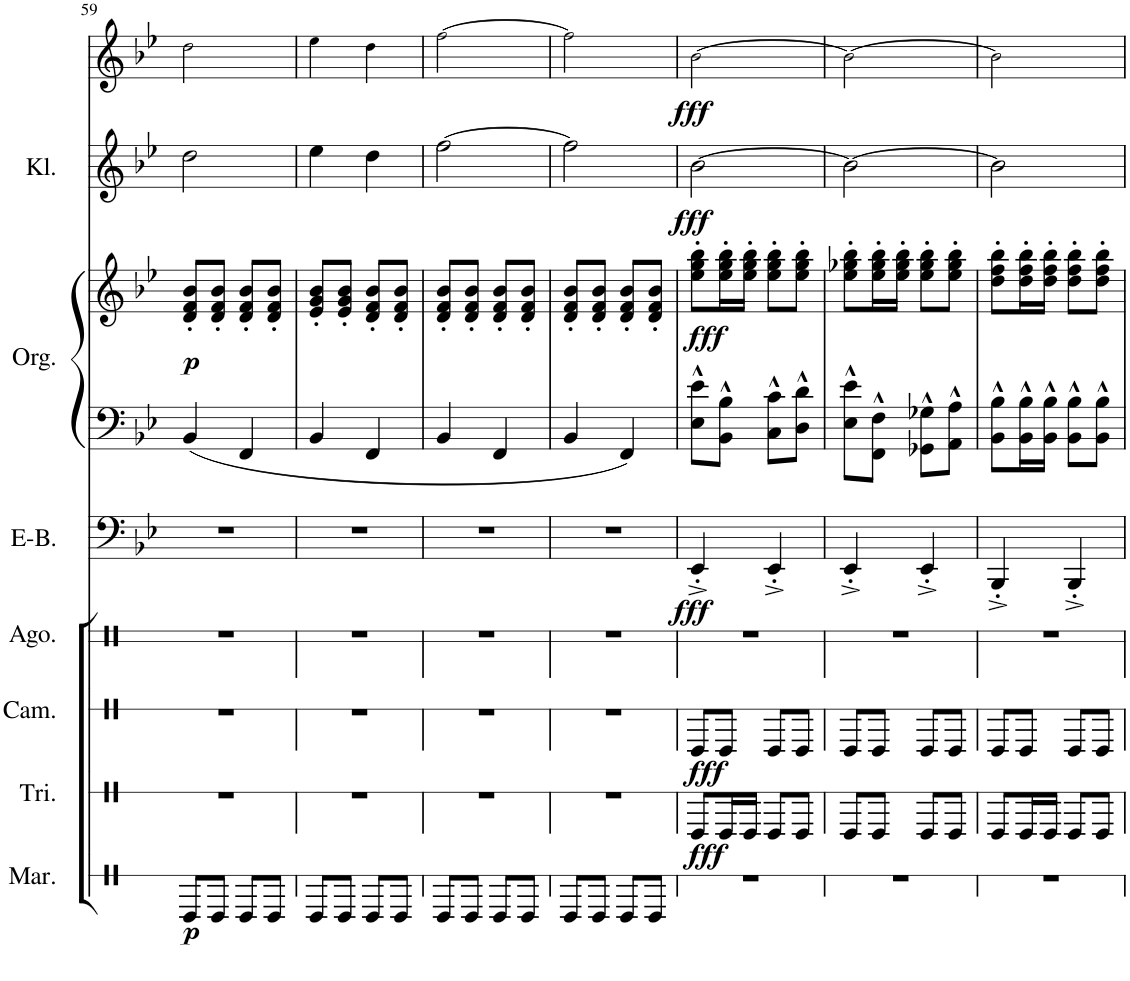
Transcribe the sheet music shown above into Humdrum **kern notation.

**kern	**dynam	**kern	**dynam	**kern	**dynam	**kern	**kern	**dynam	**kern	**kern	**dynam	**kern	**dynam	**kern	**dynam
*part8	*part8	*part7	*part7	*part6	*part6	*part5	*part4	*part4	*part3	*part3	*part3	*part2	*part2	*part1	*part1
*staff9	*staff9	*staff8	*staff8	*staff7	*staff7	*staff6	*staff5	*staff5	*staff4	*staff3	*staff3/4	*staff2	*staff2	*staff1	*staff1
*I"Maracas	*	*I"Triangel	*	*I"Campana/Cowbell	*	*I"Agogo	*I"E-Bass	*	*I"Orgel	*	*	*I"Klarinette	*	*I"[Voice]	*
*I'Mar.	*	*I'Tri.	*	*I'Cam.	*	*I'Ago.	*I'E-B.	*	*I'Org.	*	*	*I'Kl.	*	*I'V	*
!!LO:PB:g=z
*clefX	*	*clefX	*	*clefX	*	*clefX	*clefF4	*	*clefF4	*clefG2	*	*clefG2	*	*clefG2	*
*	*	*	*	*	*	*	*	*	*	*	*	*Trd1c2	*	*	*
*k[]	*	*k[]	*	*k[]	*	*k[]	*k[b-e-]	*	*k[b-e-]	*k[b-e-]	*	*k[b-e-]	*	*k[b-e-]	*
*	*	*	*	*	*	*	*B-:	*	*B-:	*B-:	*	*B-:	*	*B-:	*
*M2/4	*	*M2/4	*	*M2/4	*	*M2/4	*M2/4	*	*M2/4	*M2/4	*	*M2/4	*	*M2/4	*
=59	=59	=59	=59	=59	=59	=59	=59	=59	=59	=59	=59	=59	=59	=59	=59
!	!LO:DY:b	!	!	!	!	!	!	!	!	!	!LO:DY:b	!	!	!	!
8e/L	p	2r	.	2r	.	2r	2r	.	4BB-/	8d/' 8f/' 8b-/'L	p	2dd\	.	2dd!\	.
8e/J	.	.	.	.	.	.	.	.	.	8d/' 8f/' 8b-/'J	.	.	.	.	.
8e/L	.	.	.	.	.	.	.	.	4FF/	8d/' 8f/' 8b-/'L	.	.	.	.	.
8e/J	.	.	.	.	.	.	.	.	.	8d/' 8f/' 8b-/'J	.	.	.	.	.
=60	=60	=60	=60	=60	=60	=60	=60	=60	=60	=60	=60	=60	=60	=60	=60
8e/L	.	2r	.	2r	.	2r	2r	.	4BB-/	8e-/' 8g/' 8b-/'L	.	4ee-\	.	4ee-!\	.
8e/J	.	.	.	.	.	.	.	.	.	8e-/' 8g/' 8b-/'J	.	.	.	.	.
8e/L	.	.	.	.	.	.	.	.	4FF/	8d/' 8f/' 8b-/'L	.	4dd\	.	4dd!\	.
8e/J	.	.	.	.	.	.	.	.	.	8d/' 8f/' 8b-/'J	.	.	.	.	.
=61	=61	=61	=61	=61	=61	=61	=61	=61	=61	=61	=61	=61	=61	=61	=61
8e/L	.	2r	.	2r	.	2r	2r	.	4BB-/	8d/' 8f/' 8b-/'L	.	[2ff\	.	[2ff!\	.
8e/J	.	.	.	.	.	.	.	.	.	8d/' 8f/' 8b-/'J	.	.	.	.	.
8e/L	.	.	.	.	.	.	.	.	4FF/	8d/' 8f/' 8b-/'L	.	.	.	.	.
8e/J	.	.	.	.	.	.	.	.	.	8d/' 8f/' 8b-/'J	.	.	.	.	.
=62	=62	=62	=62	=62	=62	=62	=62	=62	=62	=62	=62	=62	=62	=62	=62
8e/L	.	2r	.	2r	.	2r	2r	.	4BB-/	8d/' 8f/' 8b-/'L	.	2ff\]	.	2ff!\]	.
8e/J	.	.	.	.	.	.	.	.	.	8d/' 8f/' 8b-/'J	.	.	.	.	.
8e/L	.	.	.	.	.	.	.	.	4FF/	8d/' 8f/' 8b-/'L	.	.	.	.	.
8e/J	.	.	.	.	.	.	.	.	.	8d/' 8f/' 8b-/'J	.	.	.	.	.
=63	=63	=63	=63	=63	=63	=63	=63	=63	=63	=63	=63	=63	=63	=63	=63
!	!	!	!LO:DY:b	!	!LO:DY:b	!	!	!LO:DY:b	!	!	!LO:DY:b	!	!LO:DY:b	!	!LO:DY:b
2r	.	8e/L	fff	8e/L	fff	2r	4EE-'^/	fff	8E-\^^ 8e-\^^L	8ee-\' 8gg\' 8bb-\'L	fff	[2b-\	fff	[2b-!\	fff
.	.	16e/L	.	8e/J	.	.	.	.	8BB-\^^ 8B-\^^J	16ee-\' 16gg\' 16bb-\'L	.	.	.	.	.
.	.	16e/JJ	.	.	.	.	.	.	.	16ee-\' 16gg\' 16bb-\'JJ	.	.	.	.	.
.	.	8e/L	.	8e/L	.	.	4EE-'^/	.	8C\^^ 8c\^^L	8ee-\' 8gg\' 8bb-\'L	.	.	.	.	.
.	.	8e/J	.	8e/J	.	.	.	.	8D\^^ 8d\^^J	8ee-\' 8gg\' 8bb-\'J	.	.	.	.	.
=64	=64	=64	=64	=64	=64	=64	=64	=64	=64	=64	=64	=64	=64	=64	=64
2r	.	8e/L	.	8e/L	.	2r	4EE-'^/	.	8E-\^^ 8e-\^^L	8ee-\' 8gg-X\' 8bb-\'L	.	2b-\_	.	2b-!\_	.
.	.	8e/J	.	8e/J	.	.	.	.	8FF\^^ 8F\^^J	16ee-\' 16gg-\' 16bb-\'L	.	.	.	.	.
.	.	.	.	.	.	.	.	.	.	16ee-\' 16gg-\' 16bb-\'JJ	.	.	.	.	.
.	.	8e/L	.	8e/L	.	.	4EE-'^/	.	8GG-X\^^ 8G-X\^^L	8ee-\' 8gg-\' 8bb-\'L	.	.	.	.	.
.	.	8e/J	.	8e/J	.	.	.	.	8AA\^^ 8A\^^J	8ee-\' 8gg-\' 8bb-\'J	.	.	.	.	.
=65	=65	=65	=65	=65	=65	=65	=65	=65	=65	=65	=65	=65	=65	=65	=65
2r	.	8e/L	.	8e/L	.	2r	4BBB-'^/	.	8BB-\^^ 8B-\^^L	8dd\' 8ff\' 8bb-\'L	.	2b-\]	.	2b-!\]	.
.	.	16e/L	.	8e/J	.	.	.	.	16BB-\^^ 16B-\^^L	16dd\' 16ff\' 16bb-\'L	.	.	.	.	.
.	.	16e/JJ	.	.	.	.	.	.	16BB-\^^ 16B-\^^JJ	16dd\' 16ff\' 16bb-\'JJ	.	.	.	.	.
.	.	8e/L	.	8e/L	.	.	4BBB-'^/	.	8BB-\^^ 8B-\^^L	8dd\' 8ff\' 8bb-\'L	.	.	.	.	.
.	.	8e/J	.	8e/J	.	.	.	.	8BB-\^^ 8B-\^^J	8dd\' 8ff\' 8bb-\'J	.	.	.	.	.
=	=	=	=	=	=	=	=	=	=	=	=	=	=	=	=
*-	*-	*-	*-	*-	*-	*-	*-	*-	*-	*-	*-	*-	*-	*-	*-
